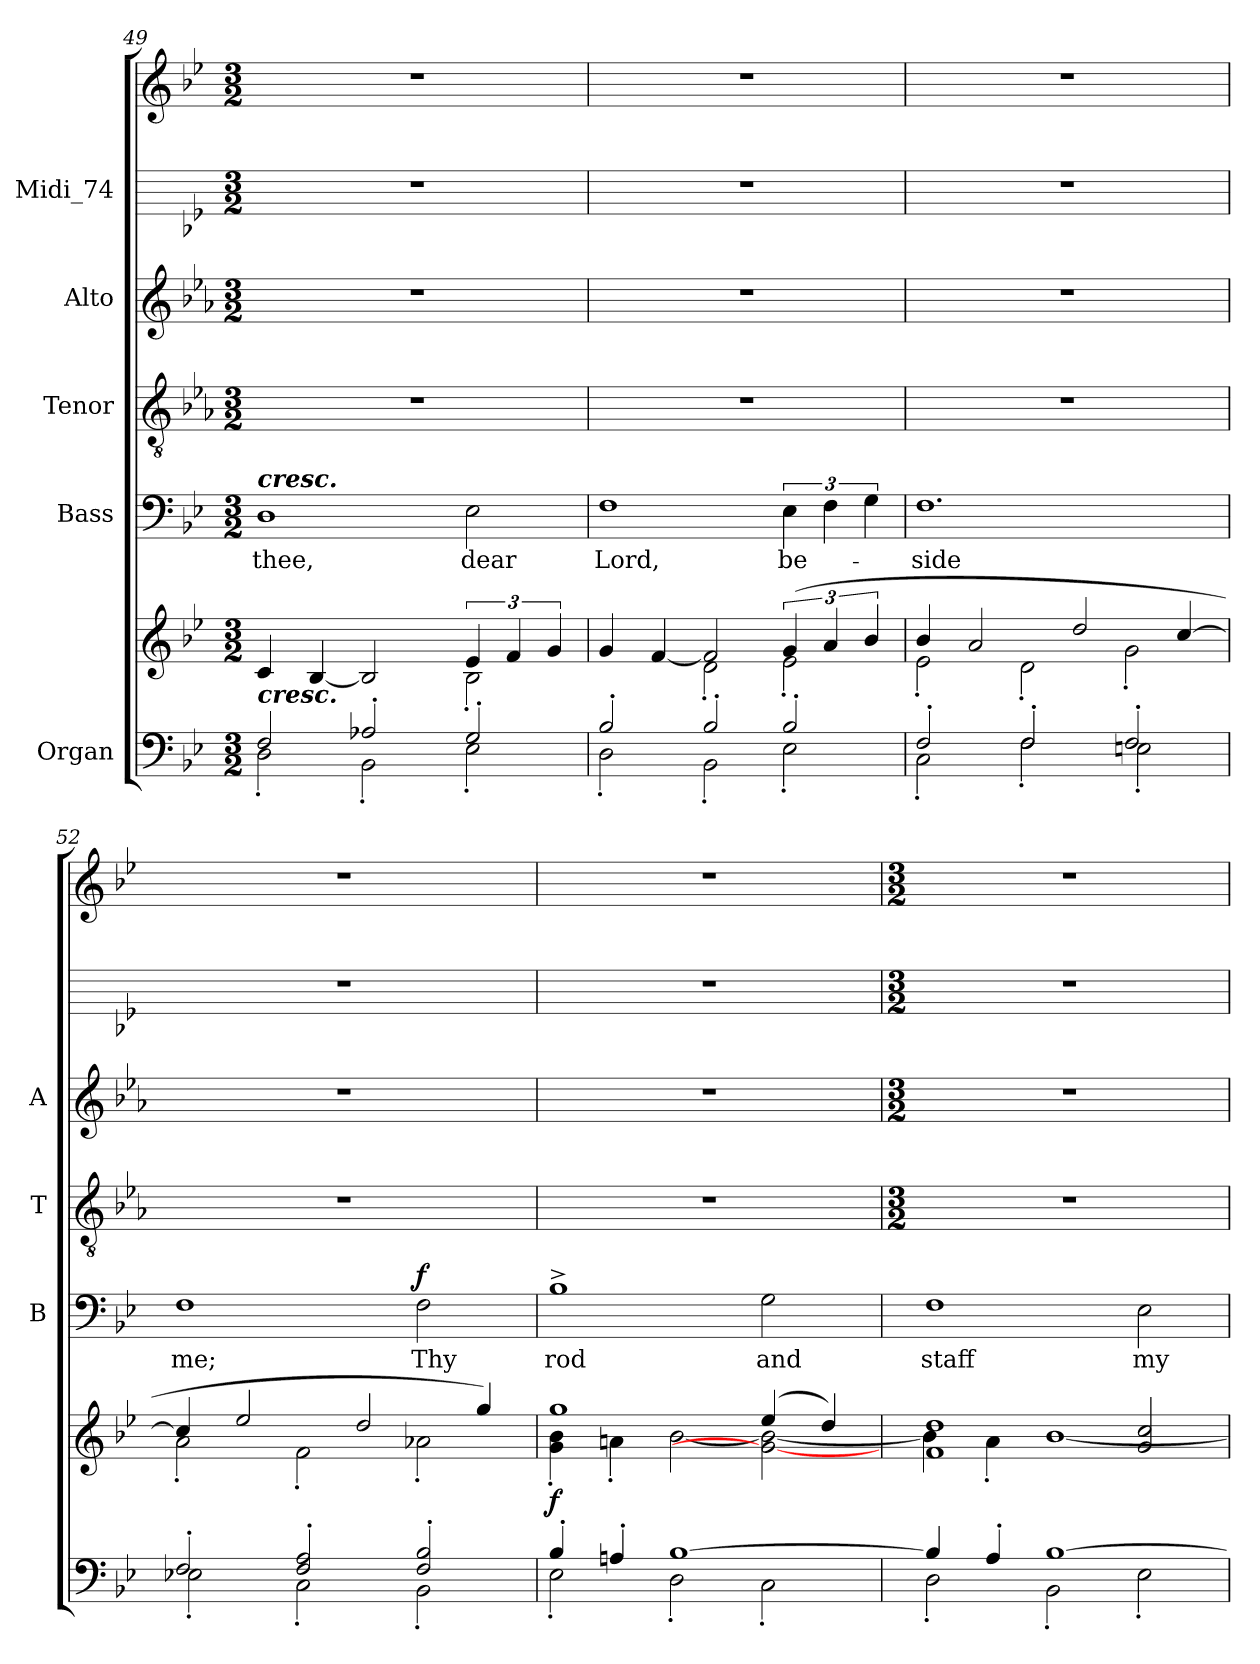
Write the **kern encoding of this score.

**kern	**kern	**dynam	**kern	**text	**dynam	**kern	**kern	**kern	**kern
*part5	*part5	*part5	*part4	*part4	*part4	*part3	*part2	*part1	*part1
*staff7	*staff6	*staff6/7	*staff5	*staff5	*staff5	*staff4	*staff3	*staff2	*staff1
*I"Organ	*	*	*I"Bass	*	*	*I"Tenor	*I"Alto	*I"Midi_74	*
*	*	*	*I'B	*	*	*I'T	*I'A	*	*
*clefF4	*clefG2	*	*clefF4	*	*	*clefGv2	*clefG2	*	*clefG2
*k[b-e-]	*k[b-e-]	*	*k[b-e-]	*	*	*k[b-e-a-]	*k[b-e-a-]	*k[b-e-]	*k[b-e-]
*B-:	*B-:	*	*B-:	*	*	*E-:	*E-:	*B-:	*B-:
*M3/2	*M3/2	*	*M3/2	*	*	*M3/2	*M3/2	*M3/2	*M3/2
=49	=49	=49	=49	=49	=49	=49	=49	=49	=49
*^	*	*	*	*	*	*	*	*	*
*	*^	*	*	*	*	*	*	*	*	*
!	!	!	!	!	!LO:TX:a:Bi:t=cresc.	!	!	!	!	!	!
!LO:TX:a:Bi:t=cresc.	!	!	!	!	!	!	!	!	!	!	!
!	!	!LO:N:vis=1	!	!	!	!LO:LY:b	!	!	!	!	!
*	*	*	*^	*	*	*	*	*	*	*	*
2F/	2D'\	1.ryy	4c/	4ryy	.	1D	thee,	.	1.r	1.r	1.r	1.r
.	.	.	[4B-/	4ryy	.	.	.	.	.	.	.	.
2A-X'/	2BB-'\	.	2B-/]	4ryy	.	.	.	.	.	.	.	.
.	.	.	.	4ryy	.	.	.	.	.	.	.	.
!	!	!	!	!	!	!	!LO:LY:b	!	!	!	!	!
2G'/	2E-'\	.	6e-/	2B-'\	.	2E-	dear	.	.	.	.	.
.	.	.	6f/	.	.	.	.	.	.	.	.	.
.	.	.	6g/	.	.	.	.	.	.	.	.	.
=50	=50	=50	=50	=50	=50	=50	=50	=50	=50	=50	=50	=50
!	!	!LO:N:vis=1	!	!	!	!	!LO:LY:b	!	!	!	!	!
2B-'/	2D'\	1.ryy	4g/	4ryy	.	1F	Lord,	.	1.r	1.r	1.r	1.r
.	.	.	[4f/	4ryy	.	.	.	.	.	.	.	.
2B-'/	2BB-'\	.	(2f/]	2d'\	.	.	.	.	.	.	.	.
!	!	!	!	!	!	!	!LO:LY:b	!	!	!	!	!
2B-'/	2E-'\	.	(>6g/	2e-'\	.	6E-	be-	.	.	.	.	.
.	.	.	6a/	.	.	6F	.	.	.	.	.	.
.	.	.	6b-/	.	.	6G	.	.	.	.	.	.
=51	=51	=51	=51	=51	=51	=51	=51	=51	=51	=51	=51	=51
!	!	!LO:N:vis=1	!	!	!	!	!LO:LY:b	!	!	!	!	!
2F'/	2C'\	1.ryy	4b-/	2e-'\	.	1.F	side	.	1.r	1.r	1.r	1.r
.	.	.	2a/	.	.	.	.	.	.	.	.	.
2F'/	2F'\	.	.	2d'\	.	.	.	.	.	.	.	.
.	.	.	2dd/	.	.	.	.	.	.	.	.	.
2F'/	2En'\	.	.	2g'\	.	.	.	.	.	.	.	.
.	.	.	[4cc/	.	.	.	.	.	.	.	.	.
=52	=52	=52	=52	=52	=52	=52	=52	=52	=52	=52	=52	=52
!	!	!LO:N:vis=1	!	!	!	!	!LO:LY:b	!	!	!	!	!
2F'/	2E-X'\	1.ryy	4cc/]	2a'\	.	1F	me;	.	1.r	1.r	1.r	1.r
.	.	.	2ee-/	.	.	.	.	.	.	.	.	.
2F/' 2A/'	2C'\	.	.	2f'\	.	.	.	.	.	.	.	.
.	.	.	2dd/	.	.	.	.	.	.	.	.	.
!	!	!	!	!	!	!	!LO:LY:b	!LO:DY:b	!	!	!	!
2F/' 2B-/'	2BB-'\	.	.	2a-X'\	.	2F	Thy	f	.	.	.	.
.	.	.	4gg/)	.	.	.	.	.	.	.	.	.
=53	=53	=53	=53	=53	=53	=53	=53	=53	=53	=53	=53	=53
!	!	!LO:N:vis=1	!	!	!LO:DY:b	!	!LO:LY:b	!	!	!	!	!
4B-'/	2E-'\	1.ryy	1gg/	4g\' 4b-\'	f	1B-^	rod	.	1.r	1.r	1.r	1.r
4An'/	.	.	.	4an'\	.	.	.	.	.	.	.	.
[1B-/	2D'\	.	.	[2b-\	.	.	.	.	.	.	.	.
!	!	!	!	!	!	!	!LO:LY:b	!	!	!	!	!
.	2C'\	.	(>4ee-/	2g\_ 2b-\_	.	2G	and	.	.	.	.	.
.	.	.	4dd/)	.	.	.	.	.	.	.	.	.
!!LO:LB:g=z
=54	=54	=54	=54	=54	=54	=54	=54	=54	=54	=54	=54	=54
*	*	*	*	*	*	*	*	*	*M3/2	*M3/2	*M3/2	*M3/2
!	!	!	!	!	!	!	!LO:LY:b	!	!	!	!	!
4B-/]	2D'\	1.ryy	1f/ 1dd/	4b-\]	.	1F	staff	.	1.r	1.r	1.r	1.r
4A'/	.	.	.	4a'\	.	.	.	.	.	.	.	.
[1B-/	2BB-'\	.	.	[1b-\	.	.	.	.	.	.	.	.
!	!	!	!	!	!	!	!LO:LY:b	!	!	!	!	!
.	2E-'\	.	2g/ 2cc/	.	.	2E-	my	.	.	.	.	.
*v	*v	*v	*	*	*	*	*	*	*	*	*	*
*	*v	*v	*	*	*	*	*	*	*	*
=	=	=	=	=	=	=	=	=	=
*-	*-	*-	*-	*-	*-	*-	*-	*-	*-
